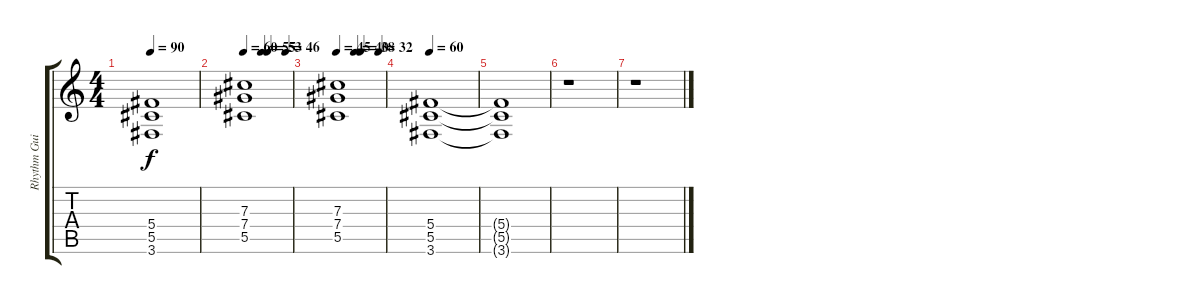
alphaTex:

\track ("Rhythm Guitar" "Rhythm Gui") {instrument distortionguitar}
\staff {score tabs}
\tuning (Eb4 Bb3 Gb3 Db3 Ab2 Eb2) {hide}
\ts (4 4)
\tempo 90
\clef g2
\ks c
(5.4 5.5 3.6).1{dy f} |
\tempo 60
\tempo (55 0.375)
\tempo (53 0.5)
\tempo (46 0.875)
(7.3 7.4 5.5).1 |
\tempo 45
\tempo (40 0.375)
\tempo (38 0.5)
\tempo (32 0.875)
(7.3 7.4 5.5).1 |
\tempo 60
(5.4 5.5 3.6).1 |
(5.4{t} 5.5{t} 3.6{t}).1 |
r.1 |
r.1
